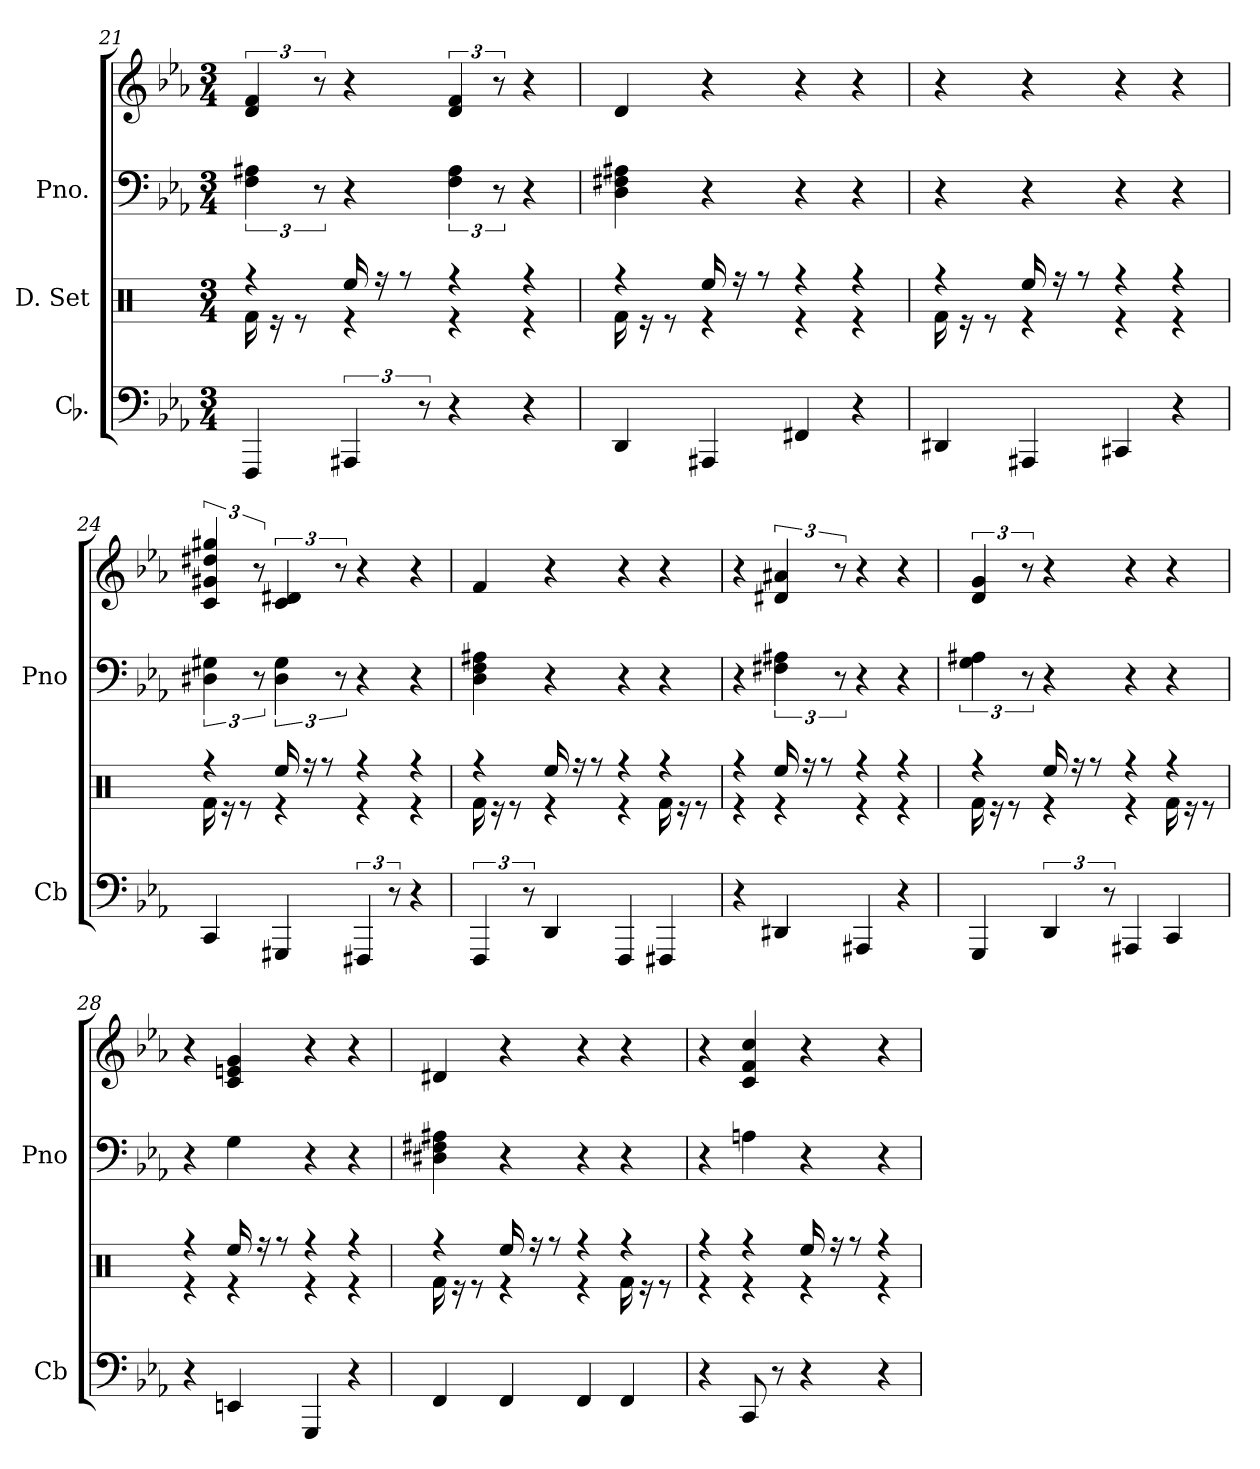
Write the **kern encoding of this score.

**kern	**kern	**kern	**kern
*part3	*part2	*part1	*part1
*staff4	*staff3	*staff2	*staff1
*I"Cb.	*I"D. Set	*I"Pno.	*
*I'Cb	*	*I'Pno	*
*clefF4	*clefX	*clefF4	*clefG2
*k[b-e-a-]	*k[]	*k[b-e-a-]	*k[b-e-a-]
*M3/4	*M3/4	*M3/4	*M3/4
=21	=21	=21	=21
*	*^	*	*
4FFF	16Rf\	4rff	6F 6A#X	6d 6f
.	16re	.	.	.
.	8re	.	.	.
.	.	.	12r	12r
6AAA#X	4re	16Ree/	4r	4r
.	.	16rff	.	.
.	.	8rff	.	.
12r	.	.	.	.
4r	4re	4rff	6F 6A#	6d 6f
.	.	.	12r	12r
4r	4re	4rff	4r	4r
=22	=22	=22	=22	=22
4DD	16Rf\	4rff	4D 4F#X 4A#X	4d
.	16re	.	.	.
.	8re	.	.	.
4AAA#X	4re	16Ree/	4r	4r
.	.	16rff	.	.
.	.	8rff	.	.
4FF#X	4re	4rff	4r	4r
4r	4re	4rff	4r	4r
=23	=23	=23	=23	=23
4DD#X	16Rf\	4rff	4r	4r
.	16re	.	.	.
.	8re	.	.	.
4AAA#X	4re	16Ree/	4r	4r
.	.	16rff	.	.
.	.	8rff	.	.
4CC#X	4re	4rff	4r	4r
4r	4re	4rff	4r	4r
=24	=24	=24	=24	=24
4CC	16Rf\	4rff	6D#X 6G#X	6c 6g#X 6dd#X 6gg#X
.	16re	.	.	.
.	8re	.	.	.
.	.	.	12r	12r
4GGG#X	4re	16Ree/	6D# 6G#	6c 6d#X
.	.	16rff	.	.
.	.	8rff	.	.
.	.	.	12r	12r
6FFF#X	4re	4rff	4r	4r
12r	.	.	.	.
4r	4re	4rff	4r	4r
=25	=25	=25	=25	=25
6FFF	16Rf\	4rff	4D 4F 4A#X	4f
.	16re	.	.	.
.	8re	.	.	.
12r	.	.	.	.
4DD	4re	16Ree/	4r	4r
.	.	16rff	.	.
.	.	8rff	.	.
4FFF	4re	4rff	4r	4r
4FFF#X	16Rf\	4rff	4r	4r
.	16re	.	.	.
.	8re	.	.	.
=26	=26	=26	=26	=26
4r	4re	4rff	4r	4r
4DD#X	4re	16Ree/	6F#X 6A#X	6d#X 6a#X
.	.	16rff	.	.
.	.	8rff	.	.
.	.	.	12r	12r
4AAA#X	4re	4rff	4r	4r
4r	4re	4rff	4r	4r
=27	=27	=27	=27	=27
4GGG	16Rf\	4rff	6G 6A#X	6d 6g
.	16re	.	.	.
.	8re	.	.	.
.	.	.	12r	12r
6DD	4re	16Ree/	4r	4r
.	.	16rff	.	.
.	.	8rff	.	.
12r	.	.	.	.
4AAA#X	4re	4rff	4r	4r
4CC	16Rf\	4rff	4r	4r
.	16re	.	.	.
.	8re	.	.	.
=28	=28	=28	=28	=28
4r	4re	4rff	4r	4r
4EEn	4re	16Ree/	4G	4c 4en 4g
.	.	16rff	.	.
.	.	8rff	.	.
4GGG	4re	4rff	4r	4r
4r	4re	4rff	4r	4r
=29	=29	=29	=29	=29
4FF	16Rf\	4rff	4D#X 4F#X 4A#X	4d#X
.	16re	.	.	.
.	8re	.	.	.
4FF	4re	16Ree/	4r	4r
.	.	16rff	.	.
.	.	8rff	.	.
4FF	4re	4rff	4r	4r
4FF	16Rf\	4rff	4r	4r
.	16re	.	.	.
.	8re	.	.	.
=30	=30	=30	=30	=30
4r	4re	4rff	4r	4r
8CC	4re	4rff	4An	4c 4f 4cc
8r	.	.	.	.
4r	4re	16Ree/	4r	4r
.	.	16rff	.	.
.	.	8rff	.	.
4r	4re	4rff	4r	4r
*	*v	*v	*	*
=	=	=	=
*-	*-	*-	*-
